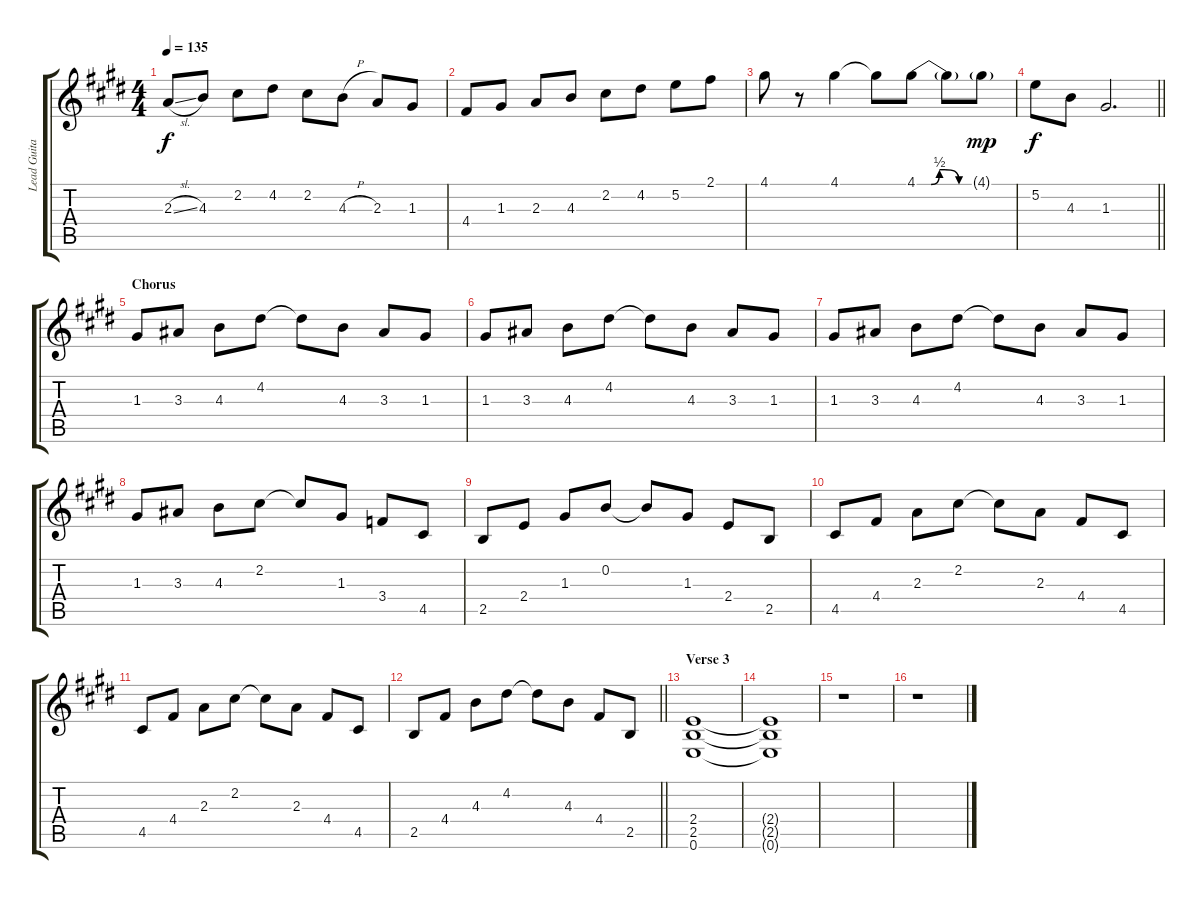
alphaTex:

\track ("Lead Guitar 2" "Lead Guita") {instrument overdrivenguitar}
\staff {score tabs}
\tuning (E4 B3 G3 D3 A2 E2) {hide}
\ts (4 4)
\tempo 135
\clef g2
\ks e
2.3{sl}.8{dy f} 4.3.8 2.2.8 4.2.8 2.2.8 4.3{h}.8 2.3.8 1.3.8 |
4.4.8 1.3.8 2.3.8 4.3.8 2.2.8 4.2.8 5.2.8 2.1.8 |
4.1.8 r.8 4.1.4 4.1{t}.8 4.1{be (custom 0 0 15 0 24 2 30 2 45 0 60 0)}.8 4.1{t}.8 4.1{g}.8{dy mp} |
\barLineRight lightlight
5.2.8{dy f} 4.3.8 1.3.2{d} |
\section ("" "Chorus")
1.3.8{volume 10} 3.3.8 4.3.8 4.2.8 4.2{t}.8 4.3.8 3.3.8 1.3.8 |
1.3.8{volume 10} 3.3.8 4.3.8 4.2.8 4.2{t}.8 4.3.8 3.3.8 1.3.8 |
1.3.8{volume 10} 3.3.8 4.3.8 4.2.8 4.2{t}.8 4.3.8 3.3.8 1.3.8 |
1.3.8{volume 11} 3.3.8 4.3.8 2.2.8 2.2{t}.8 1.3.8 3.4.8 4.5.8 |
2.5.8{volume 12} 2.4.8 1.3.8 0.2.8 0.2{t}.8 1.3.8 2.4.8 2.5.8 |
4.5.8 4.4.8 2.3.8 2.2.8 2.2{t}.8 2.3.8 4.4.8 4.5.8 |
4.5.8{volume 13} 4.4.8 2.3.8 2.2.8 2.2{t}.8 2.3.8 4.4.8 4.5.8 |
\barLineRight lightlight
2.5.8{volume 13} 4.4.8 4.3.8 4.2.8 4.2{t}.8 4.3.8 4.4.8 2.5.8 |
\section ("" "Verse 3")
(2.4 2.5 0.6).1 |
(2.4{t} 2.5{t} 0.6{t}).1 |
r.1 |
r.1
